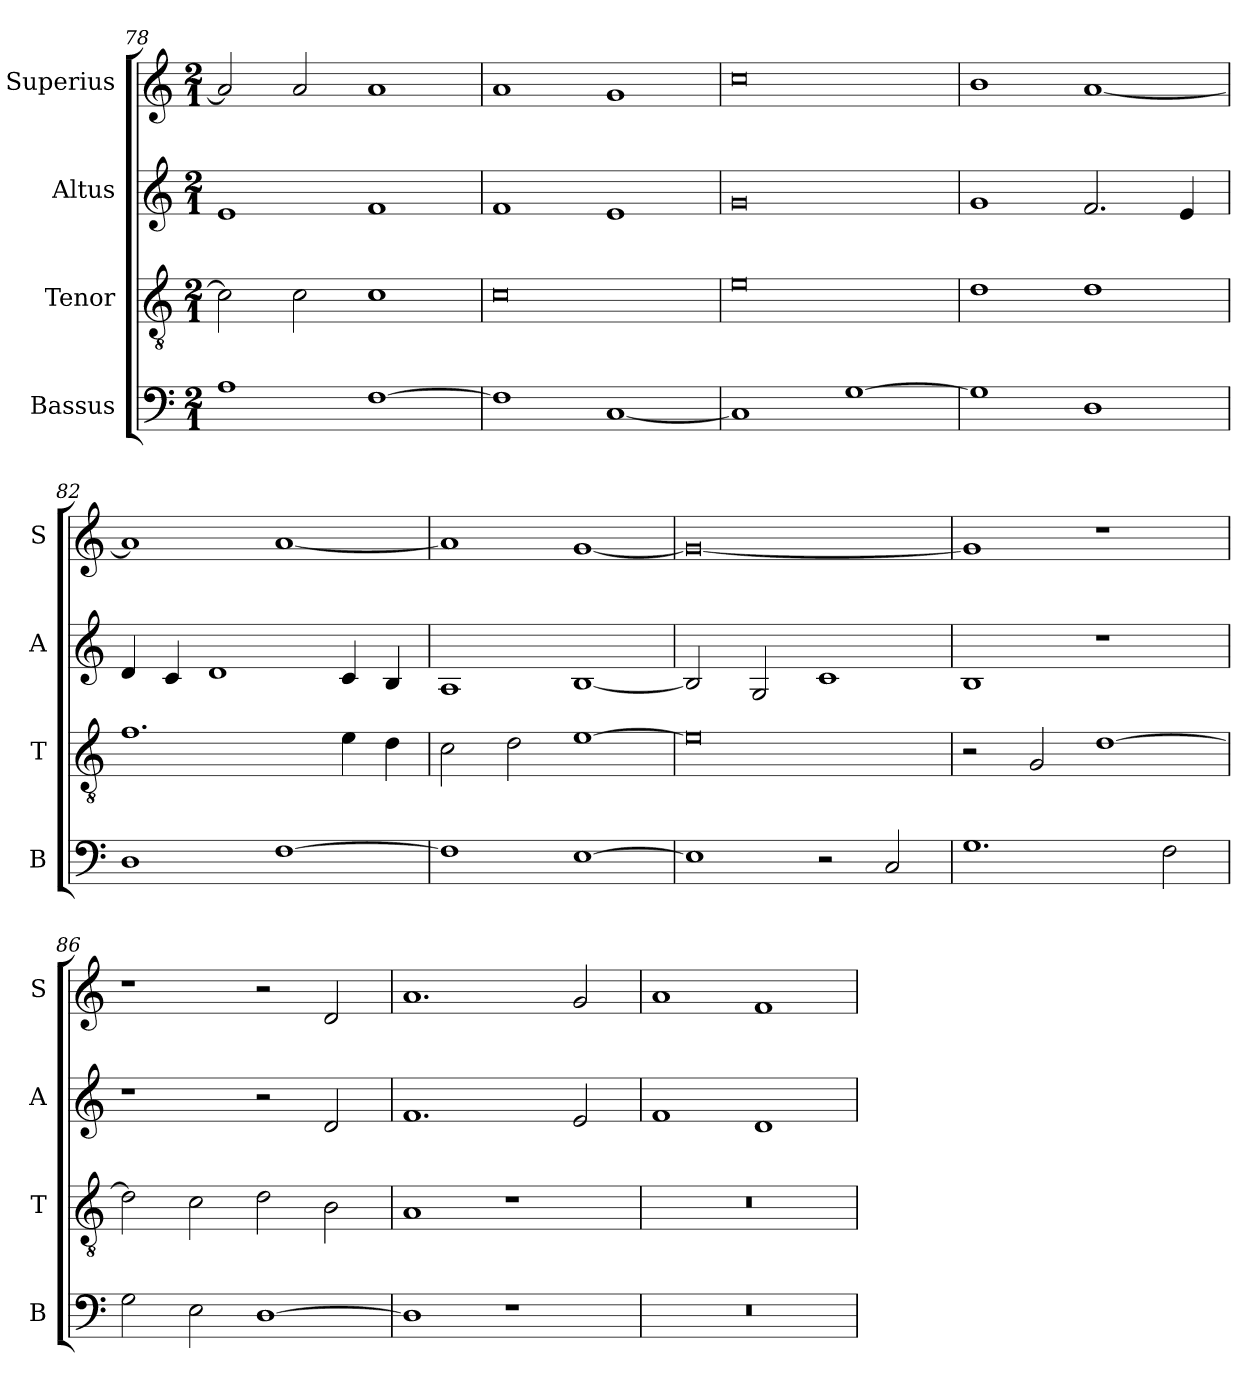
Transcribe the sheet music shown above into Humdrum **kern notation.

**kern	**kern	**kern	**kern
*part4	*part3	*part2	*part1
*staff4	*staff3	*staff2	*staff1
*I"Bassus	*I"Tenor	*I"Altus	*I"Superius
*I'B	*I'T	*I'A	*I'S
*clefF4	*clefGv2	*clefG2	*clefG2
*k[]	*k[]	*k[]	*k[]
*C:	*C:	*C:	*C:
*M2/1	*M2/1	*M2/1	*M2/1
=78	=78	=78	=78
1A	2c]	1e	2a]
.	2c	.	2a
[1F	1c	1f	1a
=79	=79	=79	=79
1F]	0c	1f	1a
[1C	.	1e	1g
=80	=80	=80	=80
1C]	0e	0g	0cc
[1G	.	.	.
=81	=81	=81	=81
1G]	1d	1g	1b
1D	1d	2.f	[1a
.	.	4e	.
=82	=82	=82	=82
1D	1.f	4d	1a]
.	.	4c	.
.	.	1d	.
[1F	.	.	[1a
.	4e	4c	.
.	4d	4B	.
=83	=83	=83	=83
1F]	2c	1A	1a]
.	2d	.	.
[1E	[1e	[1B	[1g
=84	=84	=84	=84
1E]	0e]	2B]	0g_
.	.	2G	.
2r	.	1c	.
2C	.	.	.
=85	=85	=85	=85
1.G	2r	1B	1g]
.	2G	.	.
.	[1d	1r	1r
2F	.	.	.
=86	=86	=86	=86
2G	2d]	1r	1r
2E	2c	.	.
[1D	2d	2r	2r
.	2B	2d	2d
=87	=87	=87	=87
1D]	1A	1.f	1.a
1r	1r	.	.
.	.	2e	2g
=88	=88	=88	=88
0r	0r	1f	1a
.	.	1d	1f
=	=	=	=
*-	*-	*-	*-
